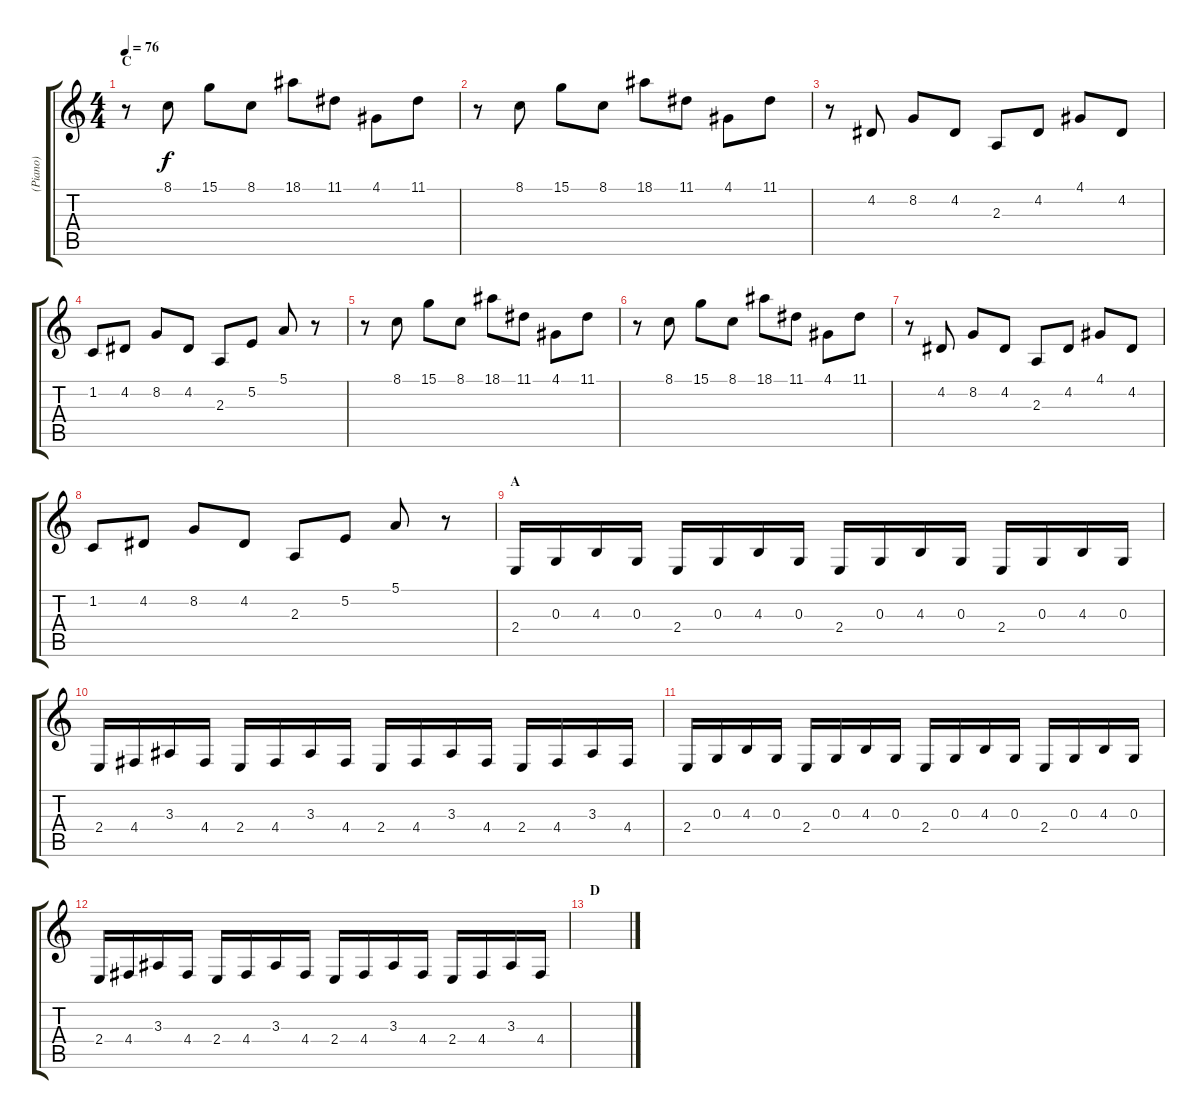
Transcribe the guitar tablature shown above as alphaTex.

\track ("(Piano)" "(Piano)") {instrument acousticgrandpiano}
\staff {score tabs}
\tuning (E4 B3 G3 D3 A2 E2) {hide}
\ts (4 4)
\section ("" "C")
\tempo 76
\clef g2
\ks c
r.8{dy f} 8.1.8 15.1.8 8.1.8 18.1.8 11.1.8 4.1.8 11.1.8 |
r.8 8.1.8 15.1.8 8.1.8 18.1.8 11.1.8 4.1.8 11.1.8 |
r.8 4.2.8 8.2.8 4.2.8 2.3.8 4.2.8 4.1.8 4.2.8 |
1.2.8 4.2.8 8.2.8 4.2.8 2.3.8 5.2.8 5.1.8 r.8 |
r.8 8.1.8 15.1.8 8.1.8 18.1.8 11.1.8 4.1.8 11.1.8 |
r.8 8.1.8 15.1.8 8.1.8 18.1.8 11.1.8 4.1.8 11.1.8 |
r.8 4.2.8 8.2.8 4.2.8 2.3.8 4.2.8 4.1.8 4.2.8 |
1.2.8 4.2.8 8.2.8 4.2.8 2.3.8 5.2.8 5.1.8 r.8 |
\section ("" "A")
2.4.16 0.3.16 4.3.16 0.3.16 2.4.16 0.3.16 4.3.16 0.3.16 2.4.16 0.3.16 4.3.16 0.3.16 2.4.16 0.3.16 4.3.16 0.3.16 |
2.4.16 4.4.16 3.3.16 4.4.16 2.4.16 4.4.16 3.3.16 4.4.16 2.4.16 4.4.16 3.3.16 4.4.16 2.4.16 4.4.16 3.3.16 4.4.16 |
2.4.16 0.3.16 4.3.16 0.3.16 2.4.16 0.3.16 4.3.16 0.3.16 2.4.16 0.3.16 4.3.16 0.3.16 2.4.16 0.3.16 4.3.16 0.3.16 |
2.4.16 4.4.16 3.3.16 4.4.16 2.4.16 4.4.16 3.3.16 4.4.16 2.4.16 4.4.16 3.3.16 4.4.16 2.4.16 4.4.16 3.3.16 4.4.16 |
\section ("" "D")
